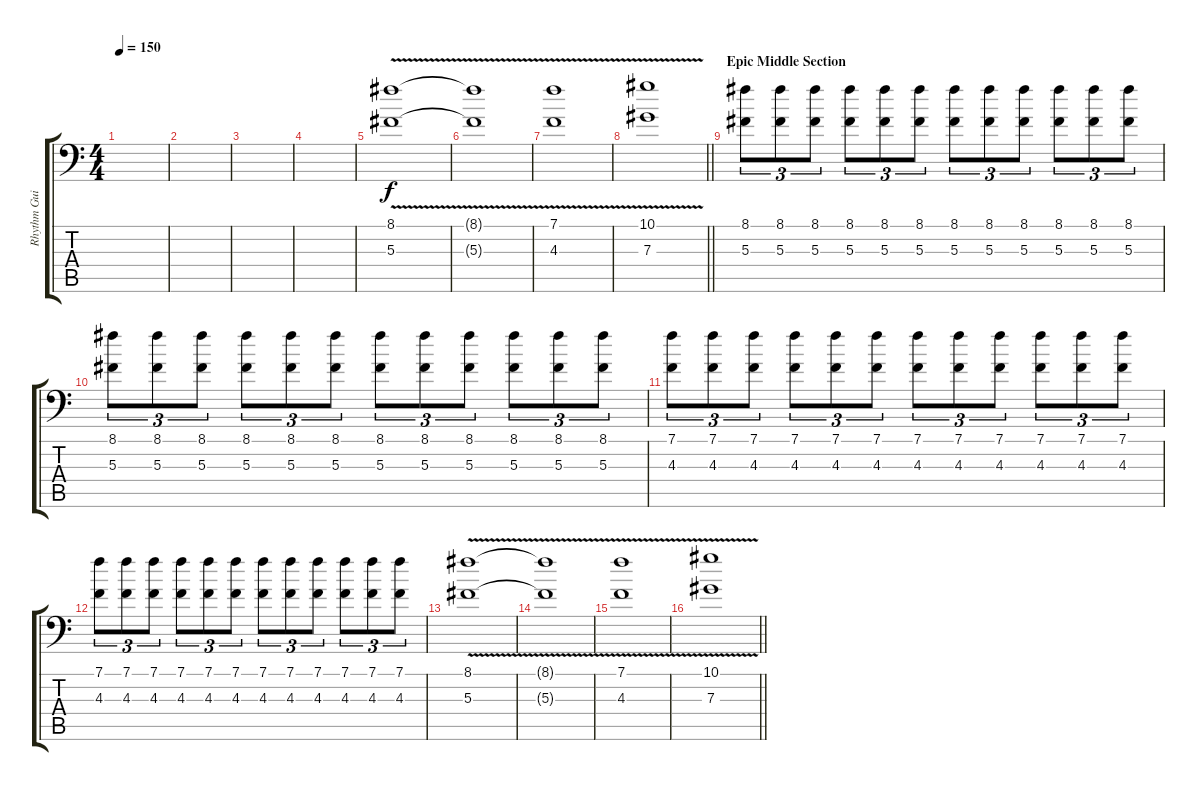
\track ("Rhythm Guitar I" "Rhythm Gui") {instrument distortionguitar}
\staff {score tabs}
\tuning (Bb3 F3 Db3 Ab2 Eb2 Bb1) {hide}
\ts (4 4)
\tempo 150
\clef f4
\ks c
|
|
|
|
(8.1{v} 5.3{v}).1 |
(8.1{t} 5.3{t}).1 |
(7.1{v} 4.3{v}).1 |
\barLineRight lightlight
(10.1{v} 7.3{v}).1 |
\section ("" "Epic Middle Section ")
(8.1 5.3).8{tu (3 2) volume 14} (8.1 5.3).8{tu (3 2)} (8.1 5.3).8{tu (3 2)} (8.1 5.3).8{tu (3 2)} (8.1 5.3).8{tu (3 2)} (8.1 5.3).8{tu (3 2)} (8.1 5.3).8{tu (3 2)} (8.1 5.3).8{tu (3 2)} (8.1 5.3).8{tu (3 2)} (8.1 5.3).8{tu (3 2)} (8.1 5.3).8{tu (3 2)} (8.1 5.3).8{tu (3 2)} |
(8.1 5.3).8{tu (3 2)} (8.1 5.3).8{tu (3 2)} (8.1 5.3).8{tu (3 2)} (8.1 5.3).8{tu (3 2)} (8.1 5.3).8{tu (3 2)} (8.1 5.3).8{tu (3 2)} (8.1 5.3).8{tu (3 2)} (8.1 5.3).8{tu (3 2)} (8.1 5.3).8{tu (3 2)} (8.1 5.3).8{tu (3 2)} (8.1 5.3).8{tu (3 2)} (8.1 5.3).8{tu (3 2)} |
(7.1 4.3).8{tu (3 2)} (7.1 4.3).8{tu (3 2)} (7.1 4.3).8{tu (3 2)} (7.1 4.3).8{tu (3 2)} (7.1 4.3).8{tu (3 2)} (7.1 4.3).8{tu (3 2)} (7.1 4.3).8{tu (3 2)} (7.1 4.3).8{tu (3 2)} (7.1 4.3).8{tu (3 2)} (7.1 4.3).8{tu (3 2)} (7.1 4.3).8{tu (3 2)} (7.1 4.3).8{tu (3 2)} |
(7.1 4.3).8{tu (3 2)} (7.1 4.3).8{tu (3 2)} (7.1 4.3).8{tu (3 2)} (7.1 4.3).8{tu (3 2)} (7.1 4.3).8{tu (3 2)} (7.1 4.3).8{tu (3 2)} (7.1 4.3).8{tu (3 2)} (7.1 4.3).8{tu (3 2)} (7.1 4.3).8{tu (3 2)} (7.1 4.3).8{tu (3 2)} (7.1 4.3).8{tu (3 2)} (7.1 4.3).8{tu (3 2)} |
(8.1{v} 5.3{v}).1 |
(8.1{t} 5.3{t}).1 |
(7.1{v} 4.3{v}).1 |
\barLineRight lightlight
(10.1{v} 7.3{v}).1
